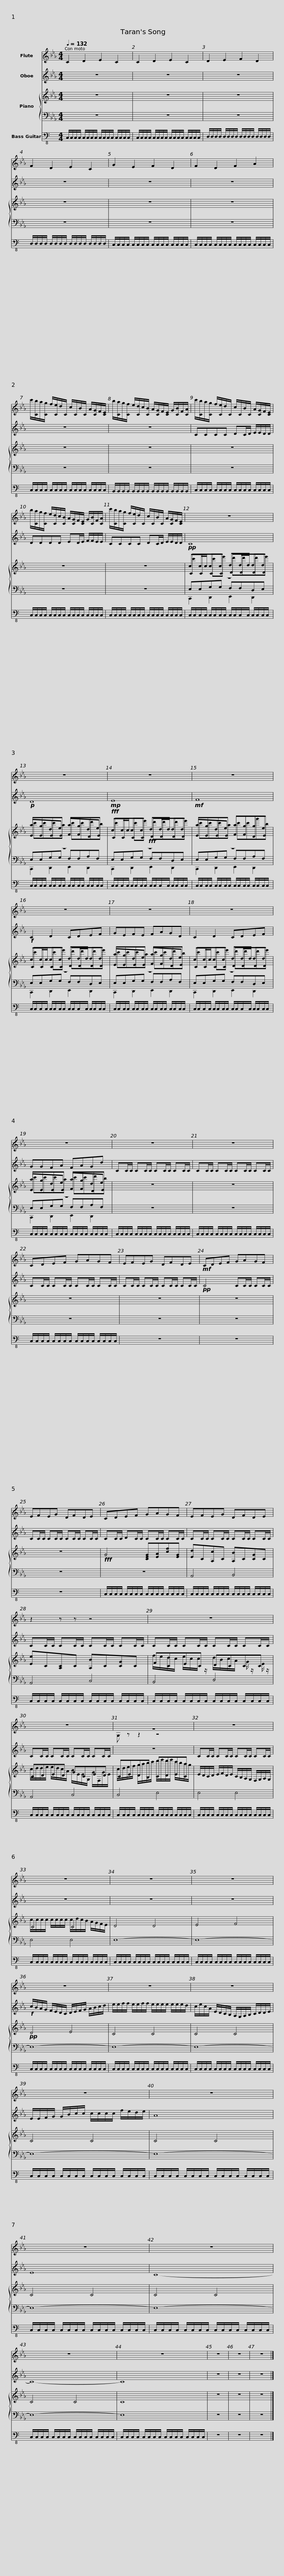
X:1
%%score ( 1 2 ) 3 { ( 4 6 7 10 ) | ( 5 8 9 ) } 11
L:1/8
Q:1/4=132
M:4/4
I:linebreak $
K:Eb
V:1 treble
V:2 treble
V:3 treble
V:4 treble
V:6 treble
V:7 treble
V:10 treble
V:5 bass
V:8 bass
V:9 bass
V:11 bass-8
V:1
 C2 D2 E2 C2 | C2 D2 E2 C2 |$ D2 E2 F2 D2 | F2 D2 E2 C2 |$ G2 E2 F2 D2 | %5
 F2 D2 F2 A2 |$ c'/[Cb]/a/[Cg]/ f/[Ce]/d/C/ c/C/B/C/ A/[CG]/F/[CE]/ | b/[Ca]/g/[Cf]/ e/[Cd]/c/[CB]/ A/[CG]/F/[CE]/ G/[CB]/F/[CA]/ |$ c'/[Cb]/a/[Cg]/ f/[Ce]/d/C/ c/C/B/C/ A/[CG]/F/[CE]/ | b/[Ca]/g/[Cf]/ e/[Cd]/c/[CB]/ A/[CG]/F/[CE]/ G/[CB]/F/[CA]/ |$ %10
 c'/[Cb]/a/[Cg]/ f/[Ce]/d/C/ c/C/B/C/ A/[CG]/F/[CE]/ | z8 |$ z8 | z8 |$ z8 | %15
 z8 |$ z8 | z8 |$ z8 | z8 |$ %20
 z8 | CDEF GAGF |$ EFEG DFDE |!mf! CDEF GAGF |$ EFEG DFDE | %25
 CDEF GAGF |$ EFEG DFDE | z2 z z z4 |$ z8 |$ z8 |$ %30
 z8 |$ z8 | z8 |$ z8 | z8 |$ %35
 z8 | z8 |$ z8 | z8 |$ z8 | %40
 z8 |$ z8 | z8 |$ z8 | z8 | %45
 z8 | z8 |] %47
V:2
 x8 | x8 |$ x8 | x8 |$ x8 | %5
 x8 |$ x8 | x8 |$ x8 | x8 |$ %10
 x8 | x8 |$ x8 | x8 |$ x8 | %15
 x8 |$ x8 | x8 |$ x8 | x8 |$ %20
 x8 | x8 |$ x8 | x8 |$ x8 | %25
 x8 |$ x8 | x8 |$ x8 |$ x8 |$ %30
 G, z z2 z4 |$ x8 | x8 |$ x8 | x8 |$ %35
 x8 | x8 |$ x8 | x8 |$ x8 | %40
 x8 |$ x8 | x8 |$ x8 | x8 | %45
 x8 | x8 |] %47
V:3
 z8 | z8 |$ z8 | z8 |$ z8 | %5
 z8 |$[K:Eb] z8 | z8 |$ CCCC DC/D/ E/E/D/D/ | DDDD ED/E/ F/F/E/E/ |$ %10
 CCCC DC/D/ E/E/D/D/ |!pp! C8 |$!p! D8 |!mp! E8 |$!mf! F8 | %15
!f! C2 D2 CDEF |$ GEFE FAGD | C2 D2 CDEF |$ GGFA FAGd | CC/C/ CC/C/ CC/C/ CC/C/ |$ %20
 CC/C/ CC/C/ CC/C/ CC/C/ | CC/C/ CC/C/ CC/C/ CC/C/ |$ CC/C/ CC/C/ CC/C/ CC/C/ |!pp! C4 CC/C/ CC/C/ |$ CC/C/ CC/C/ CC/C/ CC/C/ | %25
 CC/C/ DC/C/ CC/C/ CC/C/ |$ CC/C/ CC/C/ CC/C/ CC/C/ | CC/C/ CC/C/ CC/C/ CC/C/ |$ CC/C/ CC/C/ CC/C/ CC/C/ |$ CC/C/ CC/C/ CC/C/ CC/C/ |$ %30
 z8 |$ CC/C/ CC/C/ CC/C/ CC/C/ | z8 |$ z8 | z8 |$ %35
!f! c/B/A/G/ F/E/D/C/ D/E/F/G/ A/B/c/d/ | e/e/f/f/ e/e/f/f/ e/e/e/e/ e/e/e/d/ |$ c/e/c/A/ E/D/C/B,/ A,/G,/A,/B,/ C/D/D/E/ | E/E/F/G/ G/B/c/c/ c/c/c/c/ f/e/d/e/ |$ A8 | %40
 E8 |$ C8- | C8- |$ C8 | z8 | %45
 z8 | z8 |] %47
V:4
 z8 | z8 |$ z8 | z8 |$ z8 | %5
 z8 |$ z8 | z8 |$ z8 | z8 |$ %10
[K:Eb] z8 | CCCC DDDD |$ EEEE FFDE |!fff! CCCC DDDD |$ EEEE FFDE | %15
 CCCC DDDD |$ EEEE FFDE | CCCC DDDD |$ EEEE FFDE | z8 |$ %20
 z8 | z8 |$ z8 | z8 |$ z8 | %25
!fff! G4 [CEG][EA][cf][EG] |$ [Ed]C[A,c]C [A,B]C[CG]C | [Ee]C[A,C]C [A,B]C[CG]C |$ FCEC DCCC |$ CDED GCED |$ %30
 CEDB, CDEC |$ E/D/C/D/ E/F/D/E/ C/B,/A,/G,/ F,/G,/A,/G,/ | C4 C4 |$ D4 D4 | E4 F4 |$ %35
!pp! D4 E4 | C4 C4 |$ C4 C4 | C4 C4 |$ C4 C4 | %40
 C4 C4 |$ C4 C4 | C4 C4 |$ C8 | z8 | %45
 z8 | z8 |] %47
V:5
 z8 | z8 |$ z8 | z8 |$ z8 | %5
 z8 |$ z8 | z8 |$ z8 | z8 |$ %10
[K:Eb] z8 | z8 |$ z8 |!fff! z8 |$ z8 | %15
 z8 |$ z8 | z8 |$ z8 | z8 |$ %20
 z8 | z8 |$ z8 | z8 |$ z8 | %25
 z8 |$ A,,4 B,,4 | A,,4 C,4 |$ B,,4 D,4 |$ A,,4 C,4 |$ %30
 C,4 E,4 |$ E,4 E,4 | E,4 E,4 |$ E,8- | E,8- |$ %35
 E,8- | E,8- |$ E,8- | E,8- |$ E,8- | %40
 E,8- |$ E,8- | E,8- |$ E,8 | z8 | %45
 z8 | z8 |] %47
V:6
 x8 | x8 |$ x8 | x8 |$ x8 | %5
 x8 |$ x8 | x8 |$ x8 | x8 |$ %10
[K:Eb] x8 | cc/c/ cc dd/d/ dd |$ agde agde | cc/c/ cc dd/d/ dd |$ agde agge | %15
 cc/c/ cc dd/d/ dd |$ agde agde | cc/c/ cc dd/d/ dd |$ agde agde | x8 |$ %20
 x8 | x8 |$ x8 | x8 |$ x8 | %25
 x8 |$ x8 | x8 |$ x8 |$ x8 |$ %30
 x8 |$ x8 | c/c/c/c/ c/c/c/c/ c/d/c/B/ A/G/F/E/ |$ x8 | x8 |$ %35
 x8 | x8 |$ x8 | x8 |$ x8 | %40
 x8 |$ x8 | x8 |$ x8 | x8 | %45
 x8 | x8 |] %47
V:7
 x8 | x8 |$ x8 | x8 |$ x8 | %5
 x8 |$ x8 | x8 |$ x8 | x8 |$ %10
[K:Eb] x8 | c'2 c'e' d'd'd'e' |$ c'c'c'a c'c'd'b | c'2 c'e' d'd'd'e' |$ c'c'c'a c'c'g'b | %15
 c'2 c'e' d'd'd'e' |$ c'c'c'a c'c'd'b | c'2 c'e' d'd'd'e' |$ c'c'c'a c'c'd'b | x8 |$ %20
 x8 | x8 |$ x8 | x8 |$ x8 | %25
 x8 |$ x8 | x8 |$ x8 |$ x8 |$ %30
 x8 |$ x8 | x8 |$ x8 | x8 |$ %35
 x8 | x8 |$ x8 | x8 |$ x8 | %40
 x8 |$ x8 | x8 |$ x8 | x8 | %45
 x8 | x8 |] %47
V:8
 x8 | x8 |$ x8 | x8 |$ x8 | %5
 x8 |$ x8 | x8 |$ x8 | x8 |$ %10
[K:Eb] x8 | E,E,G,G, F,F,D,E, |$ E,E,G,G, F,F,A,F, | E,E,G,G, F,F,D,E, |$ E,E,G,G, F,F,A,F, | %15
 E,E,G,G, F,F,D,E, |$ E,E,G,G, F,F,A,F, | E,E,G,G, F,F,D,E, |$ E,E,G,G, F,F,A,F, | x8 |$ %20
 x8 | x8 |$ x8 | x8 |$ x8 | %25
 x8 |$ x8 | x8 |$ x8 |$ x8 |$ %30
 x8 |$ x8 | x8 |$ x8 | x8 |$ %35
 x8 | x8 |$ x8 | x8 |$ x8 | %40
 x8 |$ x8 | x8 |$ x8 | x8 | %45
 x8 | x8 |] %47
V:9
 x8 | x8 |$ x8 | x8 |$ x8 | %5
 x8 |$ x8 | x8 |$ x8 | x8 |$ %10
[K:Eb] x8 | C,,2 D,,2 E,,2 D,,2 |$ C,,2 D,,2 E,,2 D,,2 | C,,2 D,,2 E,,2 D,,2 |$ C,,2 D,,2 E,,2 D,,2 | %15
 C,,2 D,,2 E,,2 D,,2 |$ C,,2 D,,2 E,,2 D,,2 | C,,2 D,,2 E,,2 D,,2 |$ C,,2 D,,2 E,,2 D,,2 | x8 |$ %20
 x8 | x8 |$ x8 | x8 |$ x8 | %25
 x8 |$ x8 | x8 |$ x8 |$ x8 |$ %30
 x8 |$ x8 | x8 |$ x8 | x8 |$ %35
 x8 | x8 |$ x8 | x8 |$ x8 | %40
 x8 |$ x8 | x8 |$ x8 | x8 | %45
 x8 | x8 |] %47
V:10
 x8 | x8 |$ x8 | x8 |$ x8 | %5
 x8 |$ x8 | x8 |$ x8 | x8 |$ %10
[K:Eb] x8 | x8 |$ x8 | x8 |$ x8 | %15
 x8 |$ x8 | x8 |$ x8 | x8 |$ %20
 x8 | x8 |$ x8 | x8 |$ x8 | %25
 x8 |$ x8 | x8 |$ f/e/d/c/ e/c/c/ z/ d/B/c/A/ G/ z/ E/ z/ |$ c/d/d/e/ e/d/c/A/ B/E/E/G,/ G/F,/G/E/ |$ %30
 c/d/e/f/ g/a/b/c'/ d'/e'/d'/e'/ c'/b/a/g/ |$ x8 | x8 |$ x8 | x8 |$ %35
 x8 | x8 |$ x8 | x8 |$ x8 | %40
 x8 |$ x8 | x8 |$ x8 | x8 | %45
 x8 | x8 |] %47
V:11
[K:C] C,/C,/C,/C,/ C,/C,/C,/C,/ C,/C,/C,/C,/ C,/C,/C,/C,/ | C,/C,/C,/C,/ C,/C,/C,/C,/ C,/C,/C,/C,/ C,/C,/C,/C,/ |$ D,/D,/D,/D,/ D,/D,/D,/D,/ D,/D,/D,/D,/ D,/D,/D,/D,/ | D,/D,/D,/D,/ D,/D,/D,/D,/ D,/D,/D,/D,/ D,/D,/D,/D,/ |$ C,/C,/C,/C,/ C,/C,/C,/C,/ C,/C,/C,/C,/ C,/C,/C,/C,/ | %5
 C,/C,/C,/C,/ C,/C,/C,/C,/ C,/C,/C,/C,/ C,/C,/C,/C,/ |$ C,/C,/C,/C,/ C,/C,/C,/C,/ C,/C,/C,/C,/ C,/C,/C,/C,/ | B,,/B,,/B,,/B,,/ B,,/B,,/B,,/B,,/ B,,/B,,/B,,/B,,/ B,,/B,,/B,,/B,,/ |$ C,/C,/C,/C,/ C,/C,/C,/C,/ C,/C,/C,/C,/ C,/C,/C,/C,/ | C,/C,/C,/C,/ C,/C,/C,/C,/ C,/C,/C,/C,/ C,/C,/C,/C,/ |$ %10
 C,/C,/C,/C,/ C,/C,/C,/C,/ C,/C,/C,/C,/ C,/C,/C,/C,/ | C,/C,/C,/C,/ C,/C,/C,/C,/ C,/C,/C,/C,/ C,/C,/C,/C,/ |$ C,/C,/C,/C,/ C,/C,/C,/C,/ C,/C,/C,/C,/ C,/C,/C,/C,/ | C,/C,/C,/C,/ C,/C,/C,/C,/ C,/C,/C,/C,/ C,/C,/C,/C,/ |$ C,/C,/C,/C,/ C,/C,/C,/C,/ C,/C,/C,/C,/ C,/C,/C,/C,/ | %15
 C,/C,/C,/C,/ C,/C,/C,/C,/ C,/C,/C,/C,/ C,/C,/C,/C,/ |$ C,/C,/C,/C,/ C,/C,/C,/C,/ C,/C,/C,/C,/ C,/C,/C,/C,/ | C,/C,/C,/C,/ C,/C,/C,/C,/ C,/C,/C,/C,/ C,/C,/C,/C,/ |$ C,/C,/C,/C,/ C,/C,/C,/C,/ C,/C,/C,/C,/ C,/C,/C,/C,/ | C,/C,/C,/C,/ C,/C,/C,/C,/ C,/C,/C,/C,/ C,/C,/C,/C,/ |$ %20
 C,/C,/C,/C,/ C,/C,/C,/C,/ C,/C,/C,/C,/ C,/C,/C,/C,/ | C,/C,/C,/C,/ C,/C,/C,/C,/ C,/C,/C,/C,/ C,/C,/C,/C,/ |$ z8 | z8 |$ z8 | %25
 C,/C,/C,/C,/ C,/C,/C,/C,/ C,/C,/C,/C,/ C,/C,/C,/C,/ |$ C,/C,/C,/C,/ C,/C,/C,/C,/ C,/C,/C,/C,/ C,/C,/C,/C,/ | C,/C,/C,/C,/ C,/C,/C,/C,/ C,/C,/C,/C,/ C,/C,/C,/C,/ |$ C,/C,/C,/C,/ C,/C,/C,/C,/ C,/C,/C,/C,/ C,/C,/C,/C,/ |$ C,/C,/C,/C,/ C,/C,/C,/C,/ C,/C,/C,/C,/ C,/C,/C,/C,/ |$ %30
 C,/C,/C,/C,/ C,/C,/C,/C,/ C,/C,/C,/C,/ C,/C,/C,/C,/ |$ C,/C,/C,/C,/ C,/C,/C,/C,/ C,/C,/C,/C,/ C,/C,/C,/C,/ | C,/C,/C,/C,/ C,/C,/C,/C,/ C,/C,/C,/C,/ C,/C,/C,/C,/ |$ C,/C,/C,/C,/ C,/C,/C,/C,/ C,/C,/C,/C,/ C,/C,/C,/C,/ | C,/C,/C,/C,/ C,/C,/C,/C,/ C,/C,/C,/C,/ C,/C,/C,/C,/ |$ %35
 C,/C,/C,/C,/ C,/C,/C,/C,/ C,/C,/C,/C,/ C,/C,/C,/C,/ | C,/C,/C,/C,/ C,/C,/C,/C,/ C,/C,/C,/C,/ C,/C,/C,/C,/ |$ C,/C,/C,/C,/ C,/C,/C,/C,/ C,/C,/C,/C,/ C,/C,/C,/C,/ | C,/C,/C,/C,/ C,/C,/C,/C,/ C,/C,/C,/C,/ C,/C,/C,/C,/ |$ C,/C,/C,/C,/ C,/C,/C,/C,/ C,/C,/C,/C,/ C,/C,/C,/C,/ | %40
 C,/C,/C,/C,/ C,/C,/C,/C,/ C,/C,/C,/C,/ C,/C,/C,/C,/ |$ C,/C,/C,/C,/ C,/C,/C,/C,/ C,/C,/C,/C,/ C,/C,/C,/C,/ | C,/C,/C,/C,/ C,/C,/C,/C,/ C,/C,/C,/C,/ C,/C,/C,/C,/ |$ C,/C,/C,/C,/ C,/C,/C,/C,/ C,/C,/C,/C,/ C,/C,/C,/C,/ | z8 | %45
 z8 | z8 |] %47
